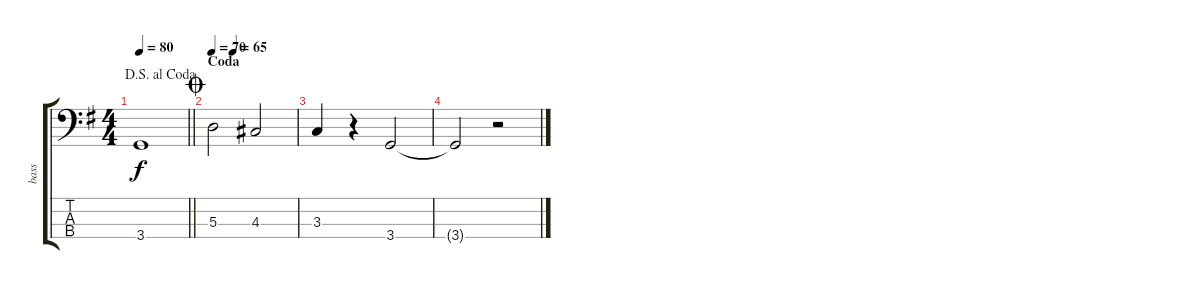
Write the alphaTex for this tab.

\track ("bass" "bass") {instrument electricbassfinger}
\staff {score tabs}
\tuning (G2 D2 A1 E1) {hide}
\ts (4 4)
\jump dalsegnoalcoda
\tempo 80
\clef f4
\barLineRight lightlight
\ks g
3.4.1{dy f} |
\section ("" "Coda")
\jump coda
\tempo 70
\tempo (65 0.25)
5.3.2 4.3.2 |
3.3.4 r.4 3.4.2 |
3.4{t}.2 r.2
